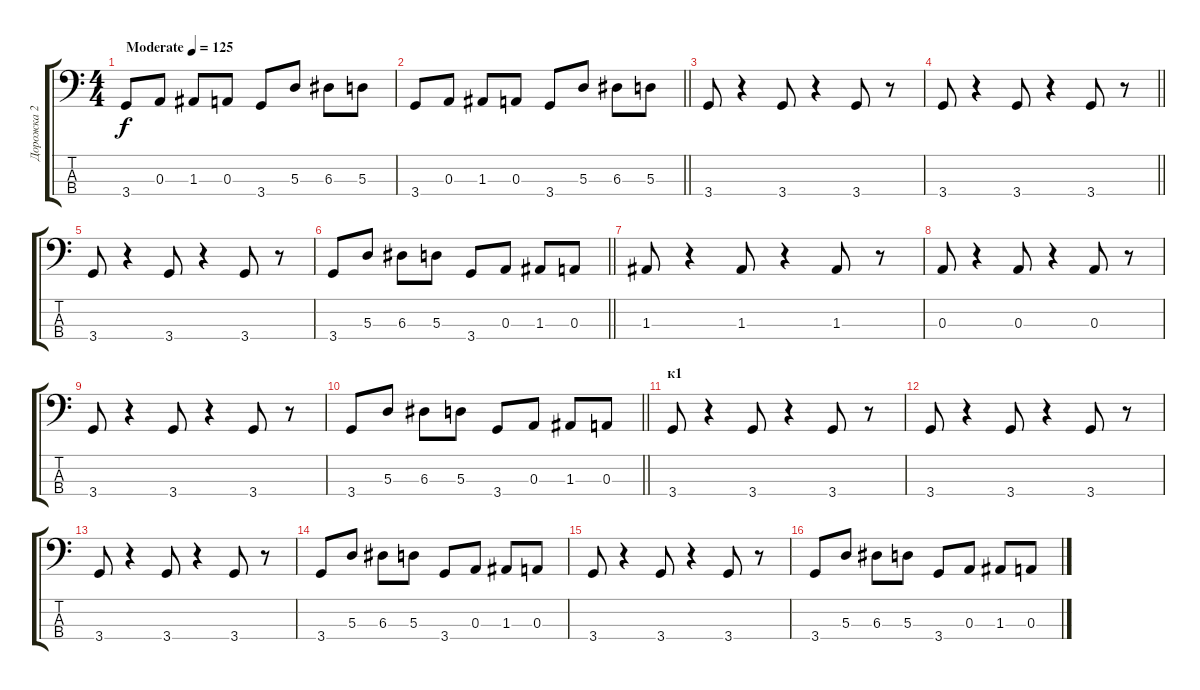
\track ("Дорожка 2" "Дорожка 2") {instrument electricbassfinger}
\staff {score tabs}
\tuning (G2 D2 A1 E1) {hide}
\ts (4 4)
\tempo (125 "Moderate")
\clef f4
\ks c
3.4.8{dy f instrument electricbassfinger} 0.3.8 1.3.8 0.3.8 3.4.8 5.3.8 6.3.8 5.3.8 |
\barLineRight lightlight
3.4.8 0.3.8 1.3.8 0.3.8 3.4.8 5.3.8 6.3.8 5.3.8 |
3.4.8 r.4 3.4.8 r.4 3.4.8 r.8 |
\barLineRight lightlight
3.4.8 r.4 3.4.8 r.4 3.4.8 r.8 |
3.4.8 r.4 3.4.8 r.4 3.4.8 r.8 |
\barLineRight lightlight
3.4.8 5.3.8 6.3.8 5.3.8 3.4.8 0.3.8 1.3.8 0.3.8 |
1.3.8 r.4 1.3.8 r.4 1.3.8 r.8 |
0.3.8 r.4 0.3.8 r.4 0.3.8 r.8 |
3.4.8 r.4 3.4.8 r.4 3.4.8 r.8 |
\barLineRight lightlight
3.4.8 5.3.8 6.3.8 5.3.8 3.4.8 0.3.8 1.3.8 0.3.8 |
\section ("" "к1")
3.4.8 r.4 3.4.8 r.4 3.4.8 r.8 |
3.4.8 r.4 3.4.8 r.4 3.4.8 r.8 |
3.4.8 r.4 3.4.8 r.4 3.4.8 r.8 |
3.4.8 5.3.8 6.3.8 5.3.8 3.4.8 0.3.8 1.3.8 0.3.8 |
3.4.8 r.4 3.4.8 r.4 3.4.8 r.8 |
3.4.8 5.3.8 6.3.8 5.3.8 3.4.8 0.3.8 1.3.8 0.3.8
